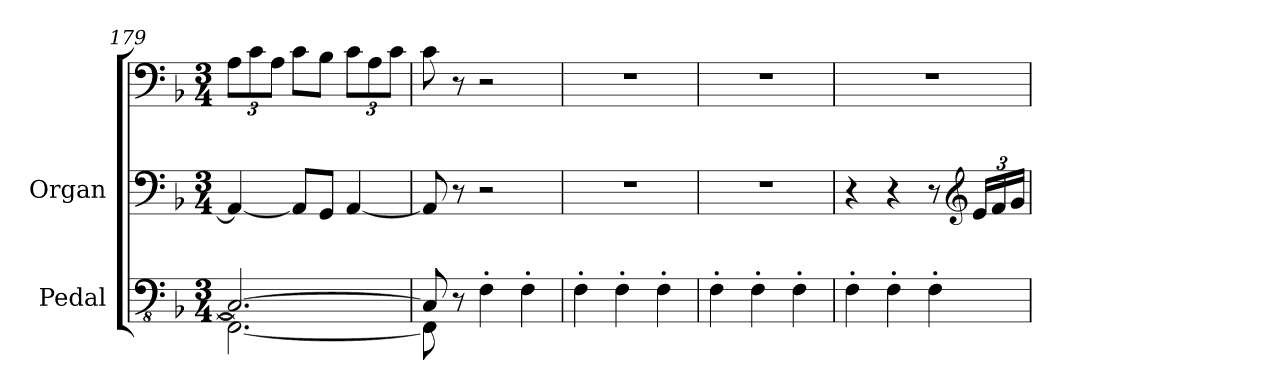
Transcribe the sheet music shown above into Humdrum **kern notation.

**kern	**kern	**kern
*part2	*part1	*part1
*staff3	*staff2	*staff1
*I"Pedal	*I"Organ	*
*clefFv4	*clefF4	*clefF4
*k[b-]	*k[b-]	*k[b-]
*M3/4	*M3/4	*M3/4
=179	=179	=179
*^	*	*
*	*	*	*Xbrackettup
2.CC/_	2.FFF\_	4AA/_	12A\L
.	.	.	12c\
.	.	.	12A\J
.	.	8AA/L]	8c\L
.	.	8GG/J	8B-\J
.	.	[4AA/	12c\L
.	.	.	12A\
.	.	.	12c\J
=180	=180	=180	=180
8CC/]	8FFF\]	8AA/]	8c\
8r	8ryy	8r	8r
4FF'\	2ryy	2r	2r
4FF'\	.	.	.
*v	*v	*	*
=181	=181	=181
4FF'\	2.r	2.r
4FF'\	.	.
4FF'\	.	.
!!LO:PB:g=z
=182	=182	=182
4FF'\	2.r	2.r
4FF'\	.	.
4FF'\	.	.
=183	=183	=183
4FF'\	4r	2.r
4FF'\	4r	.
4FF'\	8r	.
*	*clefG2	*
*	*Xbrackettup	*
*	*	*MM153
.	24e/LL	.
.	24f/	.
.	24g/JJ	.
=	=	=
*-	*-	*-
